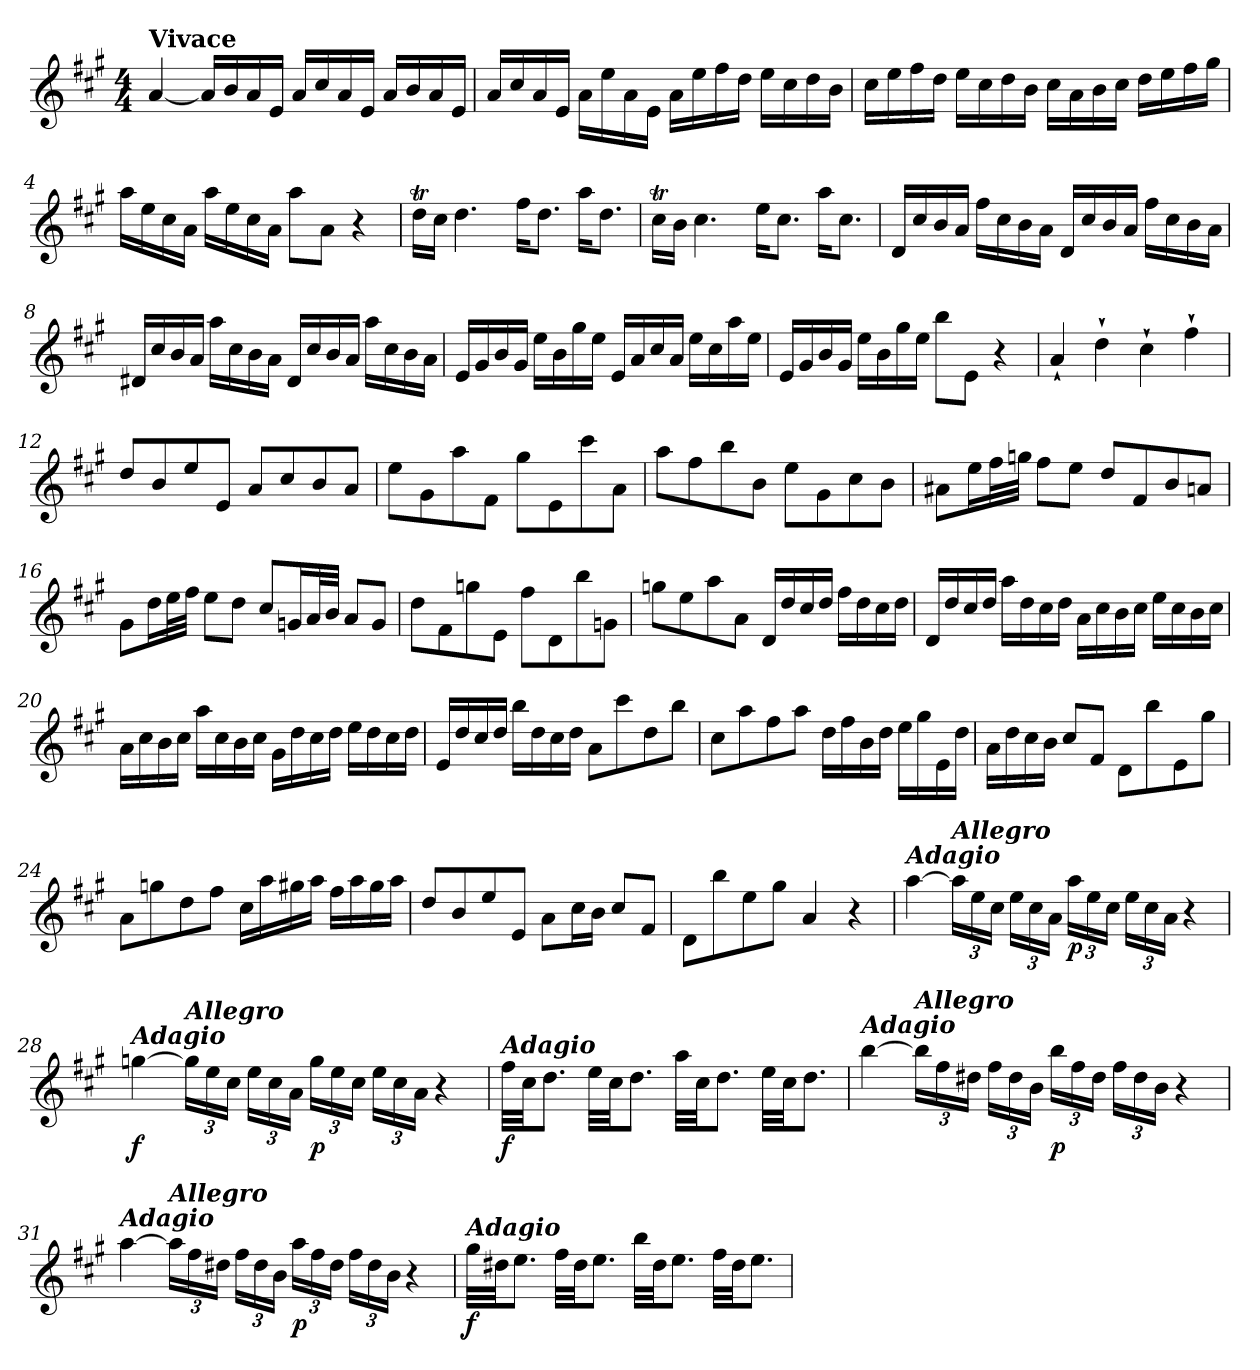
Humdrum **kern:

**kern	**dynam
*part1	*part1
*staff1	*staff1
*clefG2	*
*k[f#c#g#]	*
*A:	*
*M4/4	*
=1	=1
!LO:TX:a:B:t=Vivace	!
[<4a/	.
16a/LL]	.
16b/	.
16a/	.
16e/JJ	.
16a/LL	.
16cc#/	.
16a/	.
16e/JJ	.
16a/LL	.
16b/	.
16a/	.
16e/JJ	.
=2	=2
16a/LL	.
16cc#/	.
16a/	.
16e/JJ	.
16a\LL	.
16ee\	.
16a\	.
16e\JJ	.
16a\LL	.
16ee\	.
16ff#\	.
16dd\JJ	.
16ee\LL	.
16cc#\	.
16dd\	.
16b\JJ	.
!!LO:LB:g=z
=3	=3
16cc#\LL	.
16ee\	.
16ff#\	.
16dd\JJ	.
16ee\LL	.
16cc#\	.
16dd\	.
16b\JJ	.
16cc#\LL	.
16a\	.
16b\	.
16cc#\JJ	.
16dd\LL	.
16ee\	.
16ff#\	.
16gg#\JJ	.
=4	=4
16aa\LL	.
16ee\	.
16cc#\	.
16a\JJ	.
16aa\LL	.
16ee\	.
16cc#\	.
16a\JJ	.
8aa\L	.
8a\J	.
4r	.
=5	=5
16ddT\LL	.
16cc#\JJ	.
4.dd\	.
16ff#\KL	.
8.dd\J	.
16aa\KL	.
8.dd\J	.
!!LO:LB:g=z
=6	=6
16cc#t\LL	.
16b\JJ	.
4.cc#\	.
16ee\KL	.
8.cc#\J	.
16aa\KL	.
8.cc#\J	.
=7	=7
16d/LL	.
16cc#/	.
16b/	.
16a/JJ	.
16ff#\LL	.
16cc#\	.
16b\	.
16a\JJ	.
16d/LL	.
16cc#/	.
16b/	.
16a/JJ	.
16ff#\LL	.
16cc#\	.
16b\	.
16a\JJ	.
=8	=8
16d#X/LL	.
16cc#/	.
16b/	.
16a/JJ	.
16aa\LL	.
16cc#\	.
16b\	.
16a\JJ	.
16d#/LL	.
16cc#/	.
16b/	.
16a/JJ	.
16aa\LL	.
16cc#\	.
16b\	.
16a\JJ	.
!!LO:LB:g=z
=9	=9
16e/LL	.
16g#/	.
16b/	.
16g#/JJ	.
16ee\LL	.
16b\	.
16gg#\	.
16ee\JJ	.
16e/LL	.
16a/	.
16cc#/	.
16a/JJ	.
16ee\LL	.
16cc#\	.
16aa\	.
16ee\JJ	.
=10	=10
16e/LL	.
16g#/	.
16b/	.
16g#/JJ	.
16ee\LL	.
16b\	.
16gg#\	.
16ee\JJ	.
8bb\L	.
8e\J	.
4r	.
=11	=11
4a`>/	.
4dd`>\	.
4cc#`>\	.
4ff#`>\	.
!!LO:LB:g=z
=12	=12
8dd/L	.
8b/	.
8ee/	.
8e/J	.
8a/L	.
8cc#/	.
8b/	.
8a/J	.
=13	=13
8ee\L	.
8g#\	.
8aa\	.
8f#\J	.
8gg#\L	.
8e\	.
8ccc#\	.
8a\J	.
=14	=14
8aa\L	.
8ff#\	.
8bb\	.
8b\J	.
8ee\L	.
8g#\	.
8cc#\	.
8b\J	.
=15	=15
8a#X\L	.
16ee\L	.
32ff#\L	.
32ggn\JJJ	.
8ff#\L	.
8ee\J	.
8dd/L	.
8f#/	.
8b/	.
8an/J	.
!!LO:LB:g=z
=16	=16
8g#\L	.
16dd\L	.
32ee\L	.
32ff#\JJJ	.
8ee\L	.
8dd\J	.
8cc#/L	.
16gn/L	.
32a/L	.
32b/JJJ	.
8a/L	.
8g/J	.
=17	=17
8dd\L	.
8f#\	.
8ggn\	.
8e\J	.
8ff#\L	.
8d\	.
8bb\	.
8gn\J	.
=18	=18
8ggn\L	.
8ee\	.
8aa\	.
8a\J	.
16d/LL	.
16dd/	.
16cc#/	.
16dd/JJ	.
16ff#\LL	.
16dd\	.
16cc#\	.
16dd\JJ	.
!!LO:LB:g=z
=19	=19
16d/LL	.
16dd/	.
16cc#/	.
16dd/JJ	.
16aa\LL	.
16dd\	.
16cc#\	.
16dd\JJ	.
16a\LL	.
16cc#\	.
16b\	.
16cc#\JJ	.
16ee\LL	.
16cc#\	.
16b\	.
16cc#\JJ	.
=20	=20
16a\LL	.
16cc#\	.
16b\	.
16cc#\JJ	.
16aa\LL	.
16cc#\	.
16b\	.
16cc#\JJ	.
16g#\LL	.
16dd\	.
16cc#\	.
16dd\JJ	.
16ee\LL	.
16dd\	.
16cc#\	.
16dd\JJ	.
!!LO:LB:g=z
=21	=21
16e/LL	.
16dd/	.
16cc#/	.
16dd/JJ	.
16bb\LL	.
16dd\	.
16cc#\	.
16dd\JJ	.
8a\L	.
8ccc#\	.
8dd\	.
8bb\J	.
=22	=22
8cc#\L	.
8aa\	.
8ff#\	.
8aa\J	.
16dd\LL	.
16ff#\	.
16b\	.
16dd\JJ	.
16ee\LL	.
16gg#\	.
16e\	.
16dd\JJ	.
=23	=23
16a\LL	.
16dd\	.
16cc#\	.
16b\JJ	.
8cc#/L	.
8f#/J	.
8d\L	.
8bb\	.
8e\	.
8gg#\J	.
!!LO:LB:g=z
=24	=24
8a\L	.
8ggn\	.
8dd\	.
8ff#\J	.
16cc#\LL	.
16aa\	.
16gg#X\	.
16aa\JJ	.
16ff#\LL	.
16aa\	.
16gg#\	.
16aa\JJ	.
=25	=25
8dd/L	.
8b/	.
8ee/	.
8e/J	.
8a\L	.
16cc#\L	.
16b\JJ	.
8cc#/L	.
8f#/J	.
=26	=26
8d\L	.
8bb\	.
8ee\	.
8gg#\J	.
4a/	.
4r	.
!!LO:PB:g=z
=27	=27
!LO:TX:a:Bi:t=Adagio	!
[>4aa\	.
*Xbrackettup	*
!LO:TX:a:Bi:t=Allegro	!
24aa\LL]	.
24ee\	.
24cc#\JJ	.
24ee\LL	.
24cc#\	.
24a\JJ	.
!	!LO:DY:b
24aa\LL	p
24ee\	.
24cc#\JJ	.
24ee\LL	.
24cc#\	.
24a\JJ	.
4r	.
=28	=28
!LO:TX:a:Bi:t=Adagio	!
!	!LO:DY:b
[>4ggn\	f
!LO:TX:a:Bi:t=Allegro	!
24gg\LL]	.
24ee\	.
24cc#\JJ	.
24ee\LL	.
24cc#\	.
24a\JJ	.
!	!LO:DY:b
24gg\LL	p
24ee\	.
24cc#\JJ	.
24ee\LL	.
24cc#\	.
24a\JJ	.
4r	.
=29	=29
!LO:TX:a:Bi:t=Adagio	!
!	!LO:DY:b
32ff#\LLL	f
32cc#\JJ	.
8.dd\J	.
32ee\LLL	.
32cc#\JJ	.
8.dd\J	.
32aa\LLL	.
32cc#\JJ	.
8.dd\J	.
32ee\LLL	.
32cc#\JJ	.
8.dd\J	.
!!LO:LB:g=z
=30	=30
!LO:TX:a:Bi:t=Adagio	!
[>4bb\	.
!LO:TX:a:Bi:t=Allegro	!
24bb\LL]	.
24ff#\	.
24dd#X\JJ	.
24ff#\LL	.
24dd#\	.
24b\JJ	.
!	!LO:DY:b
24bb\LL	p
24ff#\	.
24dd#\JJ	.
24ff#\LL	.
24dd#\	.
24b\JJ	.
4r	.
=31	=31
!LO:TX:a:Bi:t=Adagio	!
[>4aa\	.
!LO:TX:a:Bi:t=Allegro	!
24aa\LL]	.
24ff#\	.
24dd#X\JJ	.
24ff#\LL	.
24dd#\	.
24b\JJ	.
!	!LO:DY:b
24aa\LL	p
24ff#\	.
24dd#\JJ	.
24ff#\LL	.
24dd#\	.
24b\JJ	.
4r	.
=32	=32
!LO:TX:a:Bi:t=Adagio	!
!	!LO:DY:b
32gg#\LLL	f
32dd#X\JJ	.
8.ee\J	.
32ff#\LLL	.
32dd#\JJ	.
8.ee\J	.
32bb\LLL	.
32dd#\JJ	.
8.ee\J	.
32ff#\LLL	.
32dd#\JJ	.
8.ee\J	.
=	=
*-	*-
